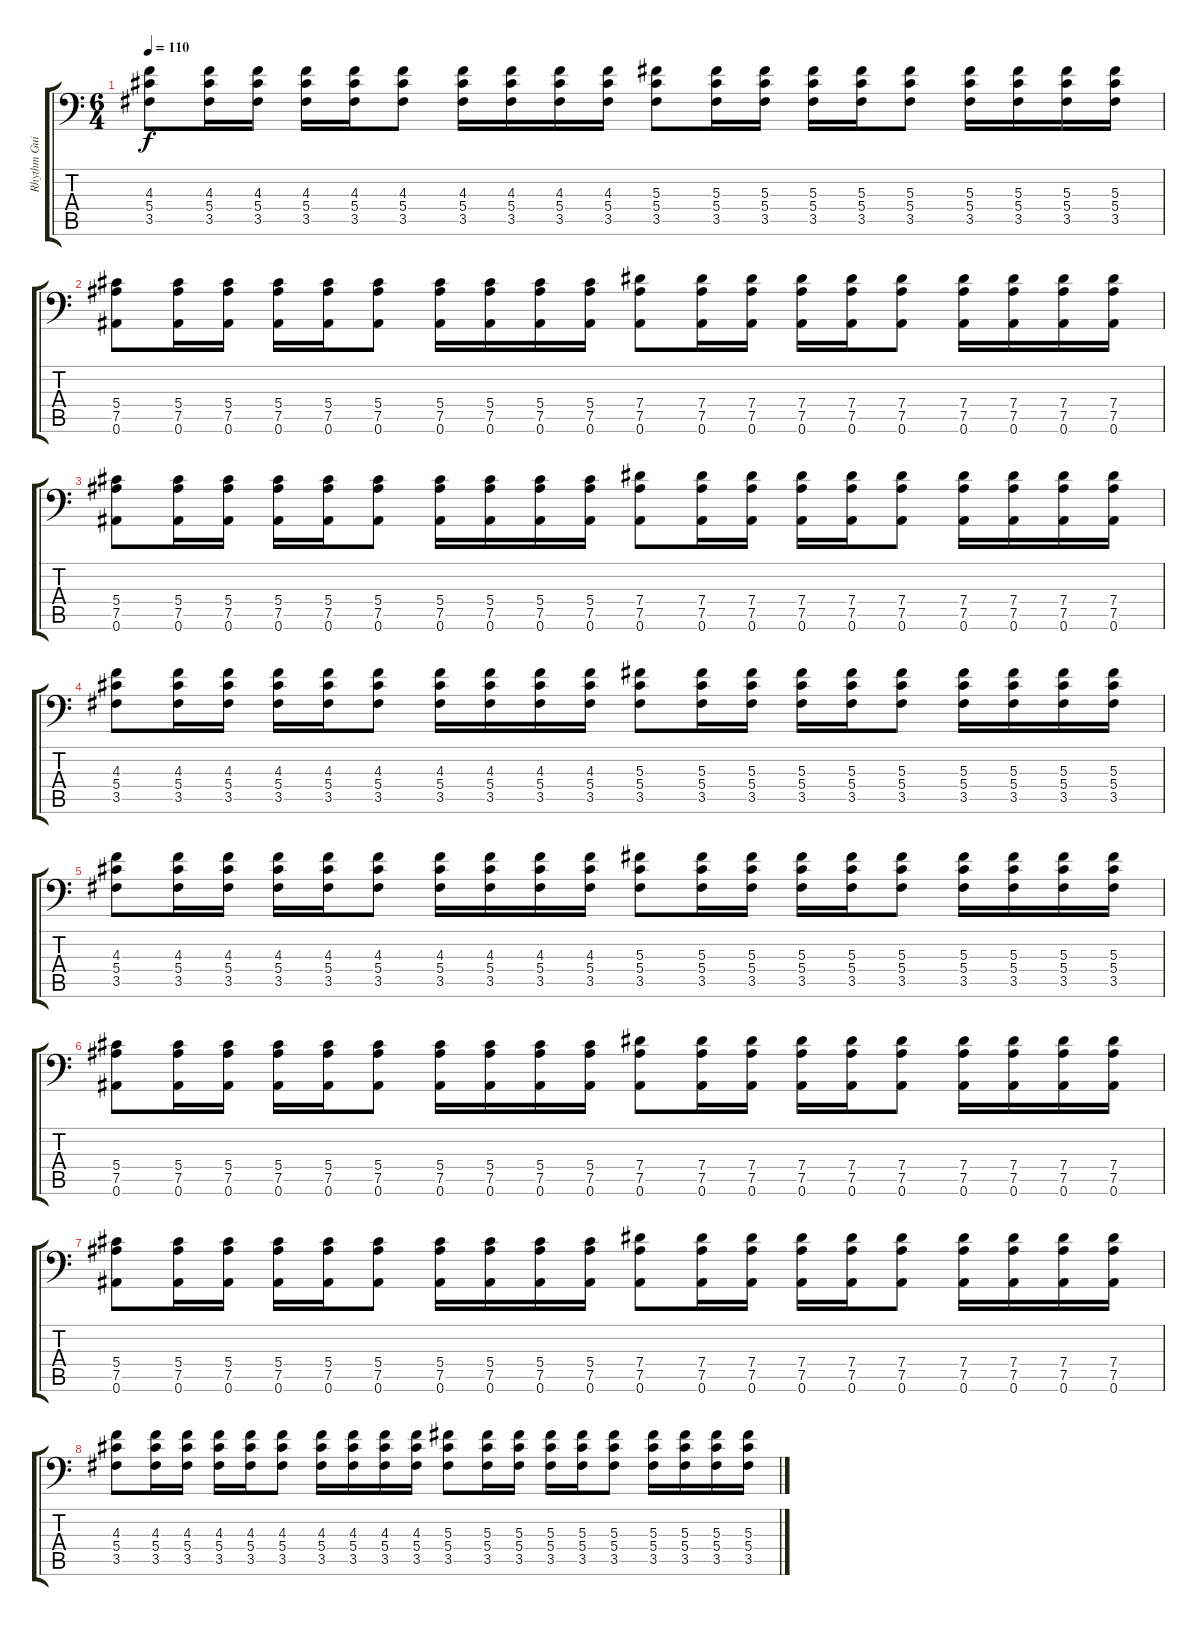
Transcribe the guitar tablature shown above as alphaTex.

\track ("Rhythm Guitar II" "Rhythm Gui") {instrument overdrivenguitar}
\staff {score tabs}
\tuning (Bb3 F3 Db3 Ab2 Eb2 Bb1) {hide}
\ts (6 4)
\tempo 110
\clef f4
\ks c
(4.3 5.4 3.5).8{dy f} (4.3 5.4 3.5).16 (4.3 5.4 3.5).16 (4.3 5.4 3.5).16 (4.3 5.4 3.5).16 (4.3 5.4 3.5).8 (4.3 5.4 3.5).16 (4.3 5.4 3.5).16 (4.3 5.4 3.5).16 (4.3 5.4 3.5).16 (5.3 5.4 3.5).8 (5.3 5.4 3.5).16 (5.3 5.4 3.5).16 (5.3 5.4 3.5).16 (5.3 5.4 3.5).16 (5.3 5.4 3.5).8 (5.3 5.4 3.5).16 (5.3 5.4 3.5).16 (5.3 5.4 3.5).16 (5.3 5.4 3.5).16 |
(5.4 7.5 0.6).8 (5.4 7.5 0.6).16 (5.4 7.5 0.6).16 (5.4 7.5 0.6).16 (5.4 7.5 0.6).16 (5.4 7.5 0.6).8 (5.4 7.5 0.6).16 (5.4 7.5 0.6).16 (5.4 7.5 0.6).16 (5.4 7.5 0.6).16 (7.4 7.5 0.6).8 (7.4 7.5 0.6).16 (7.4 7.5 0.6).16 (7.4 7.5 0.6).16 (7.4 7.5 0.6).16 (7.4 7.5 0.6).8 (7.4 7.5 0.6).16 (7.4 7.5 0.6).16 (7.4 7.5 0.6).16 (7.4 7.5 0.6).16 |
(5.4 7.5 0.6).8 (5.4 7.5 0.6).16 (5.4 7.5 0.6).16 (5.4 7.5 0.6).16 (5.4 7.5 0.6).16 (5.4 7.5 0.6).8 (5.4 7.5 0.6).16 (5.4 7.5 0.6).16 (5.4 7.5 0.6).16 (5.4 7.5 0.6).16 (7.4 7.5 0.6).8 (7.4 7.5 0.6).16 (7.4 7.5 0.6).16 (7.4 7.5 0.6).16 (7.4 7.5 0.6).16 (7.4 7.5 0.6).8 (7.4 7.5 0.6).16 (7.4 7.5 0.6).16 (7.4 7.5 0.6).16 (7.4 7.5 0.6).16 |
(4.3 5.4 3.5).8 (4.3 5.4 3.5).16 (4.3 5.4 3.5).16 (4.3 5.4 3.5).16 (4.3 5.4 3.5).16 (4.3 5.4 3.5).8 (4.3 5.4 3.5).16 (4.3 5.4 3.5).16 (4.3 5.4 3.5).16 (4.3 5.4 3.5).16 (5.3 5.4 3.5).8 (5.3 5.4 3.5).16 (5.3 5.4 3.5).16 (5.3 5.4 3.5).16 (5.3 5.4 3.5).16 (5.3 5.4 3.5).8 (5.3 5.4 3.5).16 (5.3 5.4 3.5).16 (5.3 5.4 3.5).16 (5.3 5.4 3.5).16 |
(4.3 5.4 3.5).8 (4.3 5.4 3.5).16 (4.3 5.4 3.5).16 (4.3 5.4 3.5).16 (4.3 5.4 3.5).16 (4.3 5.4 3.5).8 (4.3 5.4 3.5).16 (4.3 5.4 3.5).16 (4.3 5.4 3.5).16 (4.3 5.4 3.5).16 (5.3 5.4 3.5).8 (5.3 5.4 3.5).16 (5.3 5.4 3.5).16 (5.3 5.4 3.5).16 (5.3 5.4 3.5).16 (5.3 5.4 3.5).8 (5.3 5.4 3.5).16 (5.3 5.4 3.5).16 (5.3 5.4 3.5).16 (5.3 5.4 3.5).16 |
(5.4 7.5 0.6).8 (5.4 7.5 0.6).16 (5.4 7.5 0.6).16 (5.4 7.5 0.6).16 (5.4 7.5 0.6).16 (5.4 7.5 0.6).8 (5.4 7.5 0.6).16 (5.4 7.5 0.6).16 (5.4 7.5 0.6).16 (5.4 7.5 0.6).16 (7.4 7.5 0.6).8 (7.4 7.5 0.6).16 (7.4 7.5 0.6).16 (7.4 7.5 0.6).16 (7.4 7.5 0.6).16 (7.4 7.5 0.6).8 (7.4 7.5 0.6).16 (7.4 7.5 0.6).16 (7.4 7.5 0.6).16 (7.4 7.5 0.6).16 |
(5.4 7.5 0.6).8 (5.4 7.5 0.6).16 (5.4 7.5 0.6).16 (5.4 7.5 0.6).16 (5.4 7.5 0.6).16 (5.4 7.5 0.6).8 (5.4 7.5 0.6).16 (5.4 7.5 0.6).16 (5.4 7.5 0.6).16 (5.4 7.5 0.6).16 (7.4 7.5 0.6).8 (7.4 7.5 0.6).16 (7.4 7.5 0.6).16 (7.4 7.5 0.6).16 (7.4 7.5 0.6).16 (7.4 7.5 0.6).8 (7.4 7.5 0.6).16 (7.4 7.5 0.6).16 (7.4 7.5 0.6).16 (7.4 7.5 0.6).16 |
(4.3 5.4 3.5).8 (4.3 5.4 3.5).16 (4.3 5.4 3.5).16 (4.3 5.4 3.5).16 (4.3 5.4 3.5).16 (4.3 5.4 3.5).8 (4.3 5.4 3.5).16 (4.3 5.4 3.5).16 (4.3 5.4 3.5).16 (4.3 5.4 3.5).16 (5.3 5.4 3.5).8 (5.3 5.4 3.5).16 (5.3 5.4 3.5).16 (5.3 5.4 3.5).16 (5.3 5.4 3.5).16 (5.3 5.4 3.5).8 (5.3 5.4 3.5).16 (5.3 5.4 3.5).16 (5.3 5.4 3.5).16 (5.3 5.4 3.5).16
